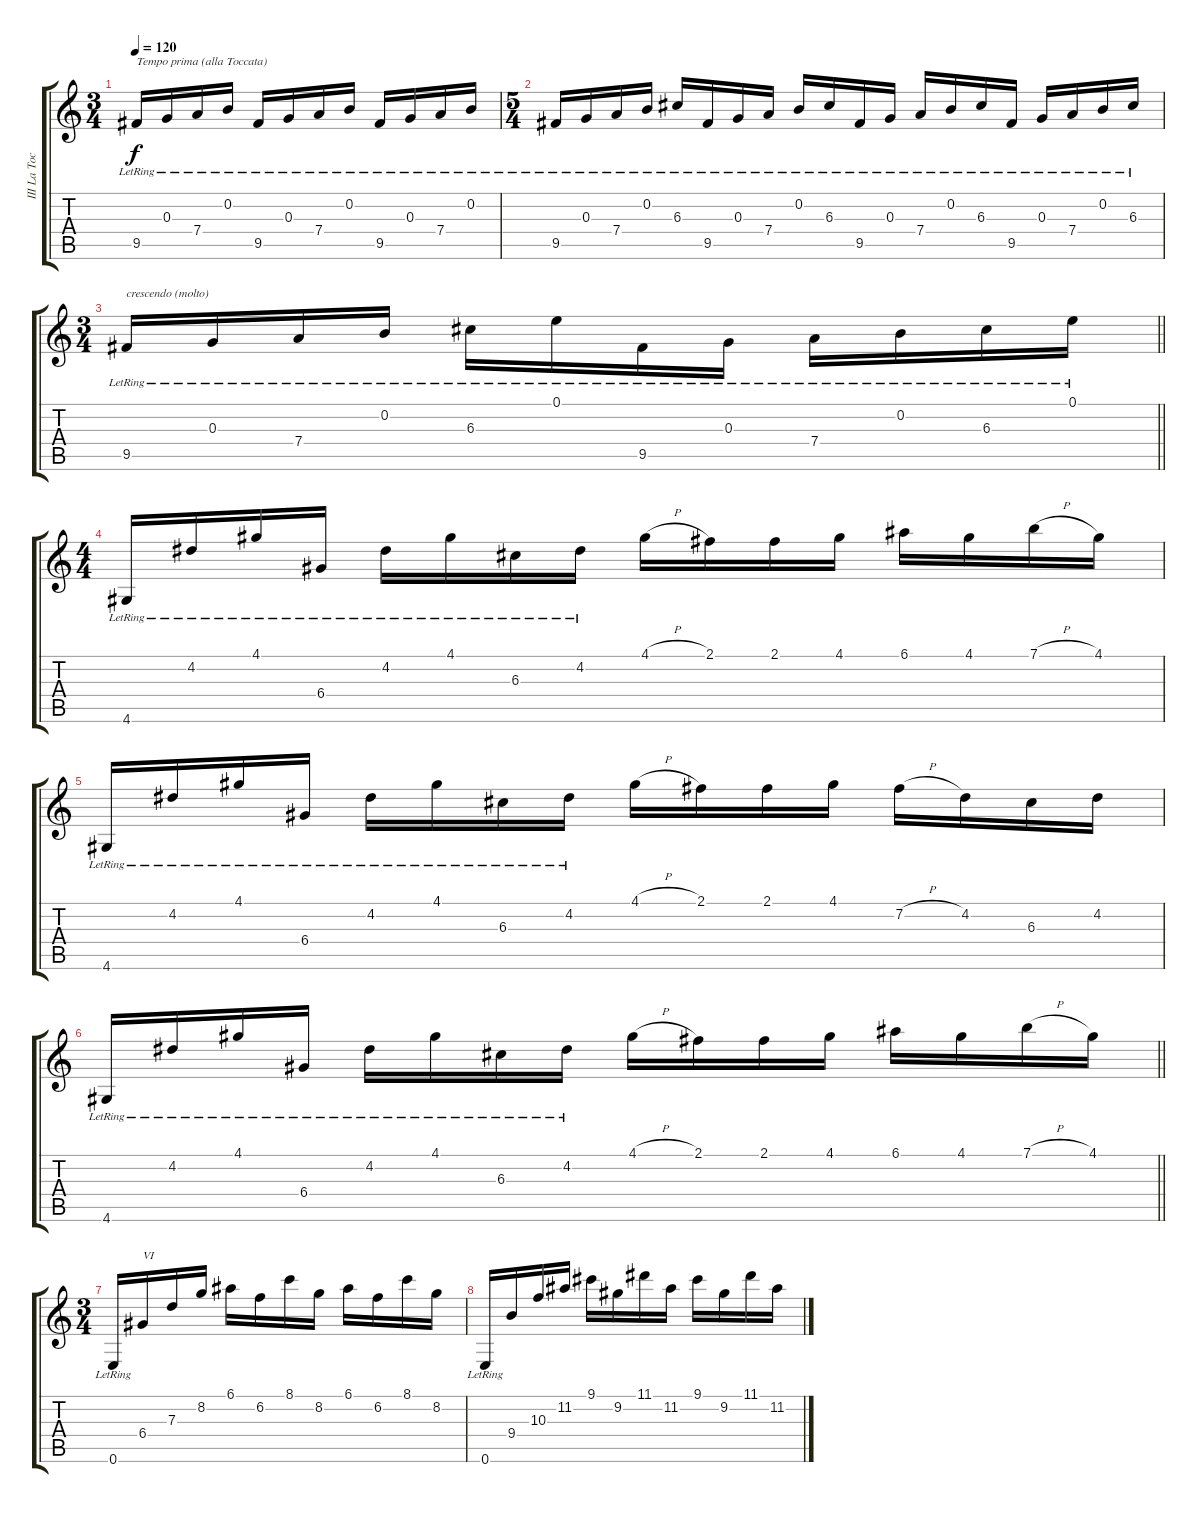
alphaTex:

\track ("III La Toccata De Pasquini  Allegro viva" "III La Toc") {instrument acousticguitarnylon}
\staff {score tabs}
\tuning (E4 B3 G3 D3 A2 E2) {hide}
\ts (3 4)
\tempo 120
\clef g2
\ks c
9.5{lr}.16{txt "Tempo prima (alla Toccata)" dy f} 0.3{lr}.16 7.4{lr}.16 0.2{lr}.16 9.5{lr}.16 0.3{lr}.16 7.4{lr}.16 0.2{lr}.16 9.5{lr}.16 0.3{lr}.16 7.4{lr}.16 0.2{lr}.16 |
\ts (5 4)
9.5{lr}.16 0.3{lr}.16 7.4{lr}.16 0.2{lr}.16 6.3{lr}.16 9.5{lr}.16 0.3{lr}.16 7.4{lr}.16 0.2{lr}.16 6.3{lr}.16 9.5{lr}.16 0.3{lr}.16 7.4{lr}.16 0.2{lr}.16 6.3{lr}.16 9.5{lr}.16 0.3{lr}.16 7.4{lr}.16 0.2{lr}.16 6.3{lr}.16 |
\ts (3 4)
\barLineRight lightlight
9.5{lr}.16{txt "crescendo (molto)"} 0.3{lr}.16 7.4{lr}.16 0.2{lr}.16 6.3{lr}.16 0.1{lr}.16 9.5{lr}.16 0.3{lr}.16 7.4{lr}.16 0.2{lr}.16 6.3{lr}.16 0.1{lr}.16 |
\ts (4 4)
4.6{lr}.16 4.2{lr}.16 4.1{lr}.16 6.4{lr}.16 4.2{lr}.16 4.1{lr}.16 6.3{lr}.16 4.2{lr}.16 4.1{h}.16 2.1.16 2.1.16 4.1.16 6.1.16 4.1.16 7.1{h}.16 4.1.16 |
4.6{lr}.16 4.2{lr}.16 4.1{lr}.16 6.4{lr}.16 4.2{lr}.16 4.1{lr}.16 6.3{lr}.16 4.2{lr}.16 4.1{h}.16 2.1.16 2.1.16 4.1.16 7.2{h}.16 4.2.16 6.3.16 4.2.16 |
\barLineRight lightlight
4.6{lr}.16 4.2{lr}.16 4.1{lr}.16 6.4{lr}.16 4.2{lr}.16 4.1{lr}.16 6.3{lr}.16 4.2{lr}.16 4.1{h}.16 2.1.16 2.1.16 4.1.16 6.1.16 4.1.16 7.1{h}.16 4.1.16 |
\ts (3 4)
0.6{lr}.16 6.4.16{txt "VI"} 7.3.16 8.2.16 6.1.16 6.2.16 8.1.16 8.2.16 6.1.16 6.2.16 8.1.16 8.2.16 |
0.6{lr}.16 9.4.16 10.3.16 11.2.16 9.1.16 9.2.16 11.1.16 11.2.16 9.1.16 9.2.16 11.1.16 11.2.16
